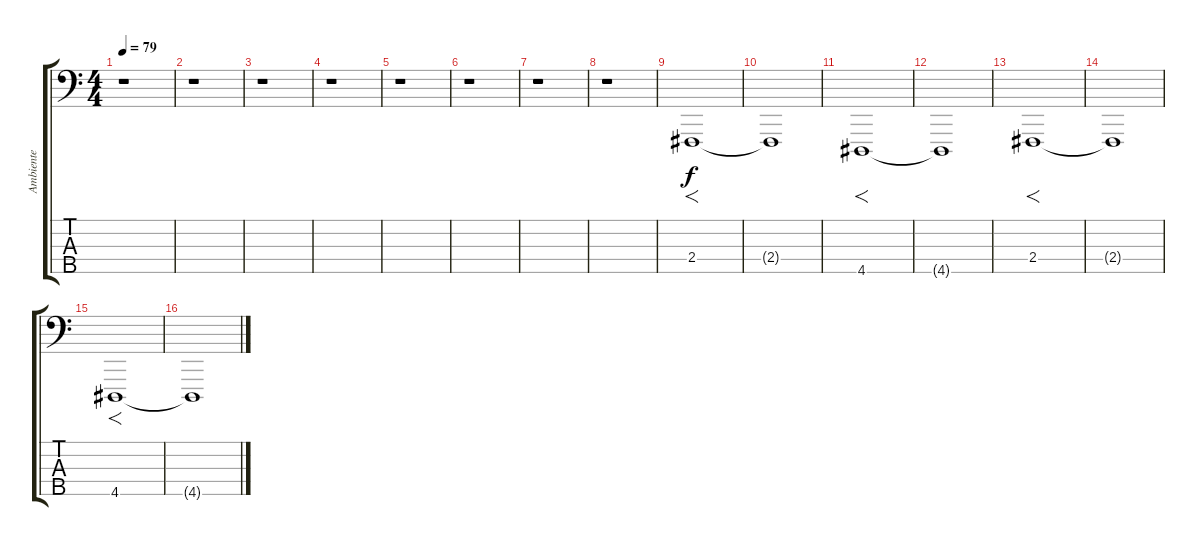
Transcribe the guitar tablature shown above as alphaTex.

\track ("Ambiente" "Ambiente") {instrument fx8scifi}
\staff {score tabs}
\tuning (G2 D2 A1 E1 B0) {hide}
\ts (4 4)
\tempo 79
\clef f4
\ks c
r.1{dy f} |
r.1 |
r.1 |
r.1 |
r.1 |
r.1 |
r.1 |
r.1 |
2.4.1{f} |
2.4{t}.1 |
4.5.1{f} |
4.5{t}.1 |
2.4.1{f} |
2.4{t}.1 |
4.5.1{f} |
4.5{t}.1
